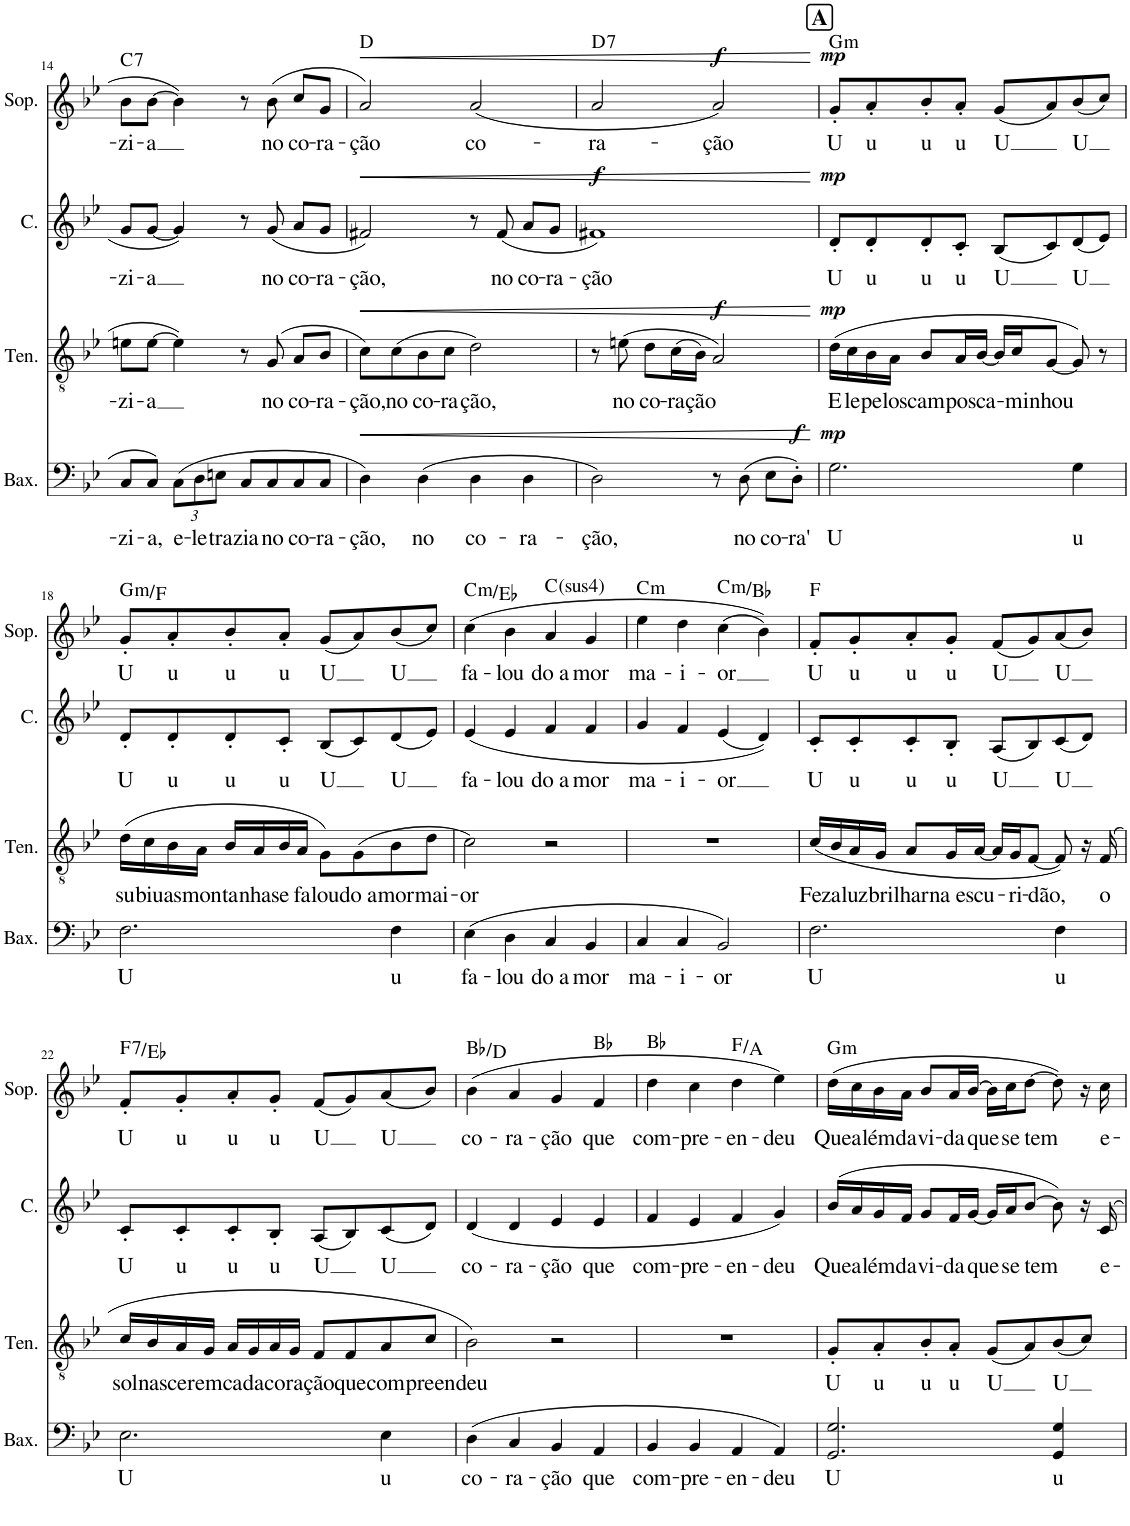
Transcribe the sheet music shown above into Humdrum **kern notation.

**kern	**text	**dynam	**kern	**text	**dynam	**kern	**text	**dynam	**kern	**text	**dynam	**harte
*part4	*part4	*part4	*part3	*part3	*part3	*part2	*part2	*part2	*part1	*part1	*part1	*part1
*staff4	*staff4	*staff4	*staff3	*staff3	*staff3	*staff2	*staff2	*staff2	*staff1	*staff1	*staff1	*
*I"Baixo	*	*	*I"Tenor	*	*	*I"Contralto	*	*	*I"Soprano	*	*	*
*I'Bax.	*	*	*I'Ten.	*	*	*I'C.	*	*	*I'Sop.	*	*	*
!!LO:PB:g=z
*clefF4	*	*	*clefGv2	*	*	*clefG2	*	*	*clefG2	*	*	*
*k[b-e-]	*	*	*k[b-e-]	*	*	*k[b-e-]	*	*	*k[b-e-]	*	*	*
*M4/4	*	*	*M4/4	*	*	*M4/4	*	*	*M4/4	*	*	*
=14	=14	=14	=14	=14	=14	=14	=14	=14	=14	=14	=14	=14
!	!LO:LY:b	!	!	!LO:LY:b	!	!	!LO:LY:b	!	!	!LO:LY:b	!	!LO:H:kt=7
8C/L	-zi-	.	8en\L	-zi-	.	8g/L	-zi-	.	8b-\L	-zi-	.	C:7
!	!LO:LY:b	!	!	!LO:LY:b	!	!	!LO:LY:b	!	!	!LO:LY:b	!	!
8C/J	-a,	.	[8e\J	-a	.	[8g/J	-a	.	[8b-\J	-a	.	.
*Xbrackettup	*	*	*	*	*	*	*	*	*	*	*	*
!	!LO:LY:b	!	!	!	!	!	!	!	!	!	!	!
(12C\L	e-	.	4e\]	.	.	4g/]	.	.	4b-\]	.	.	.
!	!LO:LY:b	!	!	!	!	!	!	!	!	!	!	!
12D\	-le	.	.	.	.	.	.	.	.	.	.	.
!	!LO:LY:b	!	!	!	!	!	!	!	!	!	!	!
12En\J	tra-	.	.	.	.	.	.	.	.	.	.	.
!	!LO:LY:b	!	!	!	!	!	!	!	!	!	!	!
8C/L	-zia	.	8r	.	.	8r	.	.	8r	.	.	.
!	!LO:LY:b	!	!	!LO:LY:b	!	!	!LO:LY:b	!	!	!LO:LY:b	!	!
8C/	no	.	(8G/	no	.	(8g/	no	.	(8b-\	no	.	.
!	!LO:LY:b	!	!	!LO:LY:b	!	!	!LO:LY:b	!	!	!LO:LY:b	!	!
8C/	co-	.	8A/L	co-	.	8a/L	co-	.	8cc/L	co-	.	.
!	!LO:LY:b	!	!	!LO:LY:b	!	!	!LO:LY:b	!	!	!LO:LY:b	!	!
8C/J	-ra-	.	8B-/J	-ra-	.	8g/J	-ra-	.	8g/J	-ra-	.	.
=15	=15	=15	=15	=15	=15	=15	=15	=15	=15	=15	=15	=15
!	!LO:LY:b	!LO:HP:b	!	!LO:LY:b	!LO:HP:b	!	!LO:LY:b	!LO:HP:b	!	!LO:LY:b	!LO:HP:b	!
4D\)	-ção,	<	8c\L)	-ção,	<	2f#X/)	-ção,	<	2a/)	-ção	<	D:maj
!	!	!	!	!LO:LY:b	!	!	!	!	!	!	!	!
.	.	.	(8c\	no	.	.	.	.	.	.	.	.
!	!LO:LY:b	!	!	!LO:LY:b	!	!	!	!	!	!	!	!
(4D\	no	.	8B-\	co-	.	.	.	.	.	.	.	.
!	!	!	!	!LO:LY:b	!	!	!	!	!	!	!	!
.	.	.	8c\J	-ra-	.	.	.	.	.	.	.	.
!	!LO:LY:b	!	!	!LO:LY:b	!	!	!	!	!	!LO:LY:b	!	!
4D\	co-	.	2d\)	-ção,	.	8r	.	.	(2a/	co-	.	.
!	!	!	!	!	!	!	!LO:LY:b	!	!	!	!	!
.	.	.	.	.	.	(8f#/	no	.	.	.	.	.
!	!LO:LY:b	!	!	!	!	!	!LO:LY:b	!	!	!	!	!
4D\	-ra-	.	.	.	.	8a/L	co-	.	.	.	.	.
!	!	!	!	!	!	!	!LO:LY:b	!	!	!	!	!
.	.	.	.	.	.	8g/J	-ra-	.	.	.	.	.
=16	=16	=16	=16	=16	=16	=16	=16	=16	=16	=16	=16	=16
!	!LO:LY:b	!	!	!	!	!	!LO:LY:b	!LO:DY:a	!	!LO:LY:b	!	!LO:H:kt=7
2D\)	-ção,	.	8r	.	.	1f#X)	-ção	f	2a/	-ra-	.	D:7
!	!	!	!	!LO:LY:b	!	!	!	!	!	!	!	!
.	.	.	(8en\	no	.	.	.	.	.	.	.	.
!	!	!	!	!LO:LY:b	!	!	!	!	!	!	!	!
.	.	.	8d\L	co-	.	.	.	.	.	.	.	.
!	!	!	!	!LO:LY:b	!	!	!	!	!	!	!	!
.	.	.	(16c\L	-ra-	.	.	.	.	.	.	.	.
!	!	!	!	!LO:LY:b	!	!	!	!	!	!	!	!
.	.	.	16B-\JJ)	-ção	.	.	.	.	.	.	.	.
!	!	!	!	!	!LO:DY:a	!	!	!	!	!LO:LY:b	!LO:DY:a	!
8r	.	.	2A/)	.	f	.	.	.	2a/)	-ção	f	.
!	!LO:LY:b	!	!	!	!	!	!	!	!	!	!	!
(8D\	no	.	.	.	.	.	.	.	.	.	.	.
!	!LO:LY:b	!	!	!	!	!	!	!	!	!	!	!
8E-\L	co-	.	.	.	.	.	.	.	.	.	.	.
!	!LO:LY:b	!LO:DY:a	!	!	!	!	!	!	!	!	!	!
8D'\J)	-ra'	f	.	.	.	.	.	.	.	.	.	.
.	.	[	.	.	[	.	.	[	.	.	[	.
!!LO:REH:place=s1:a:B:cj:fs=14:t=A
=17	=17	=17	=17	=17	=17	=17	=17	=17	=17	=17	=17	=17
!	!LO:LY:b	!LO:DY:a	!	!LO:LY:b	!LO:DY:a	!	!LO:LY:b	!LO:DY:a	!	!LO:LY:b	!LO:DY:a	!LO:H:kt=m
2.G\	U	mp	(16d\LL	E-	mp	8d'/L	U	mp	8g'/L	U	mp	G:min
!	!	!	!	!LO:LY:b	!	!	!	!	!	!	!	!
.	.	.	16c\	-le	.	.	.	.	.	.	.	.
!	!	!	!	!LO:LY:b	!	!	!LO:LY:b	!	!	!LO:LY:b	!	!
.	.	.	16B-\	pe-	.	8d'/	u	.	8a'/	u	.	.
!	!	!	!	!LO:LY:b	!	!	!	!	!	!	!	!
.	.	.	16A\JJ	-los	.	.	.	.	.	.	.	.
!	!	!	!	!LO:LY:b	!	!	!LO:LY:b	!	!	!LO:LY:b	!	!
.	.	.	8B-/L	cam-	.	8d'/	u	.	8b-'/	u	.	.
!	!	!	!	!LO:LY:b	!	!	!LO:LY:b	!	!	!LO:LY:b	!	!
.	.	.	16A/L	-pos	.	8c'/J	u	.	8a'/J	u	.	.
!	!	!	!	!LO:LY:b	!	!	!	!	!	!	!	!
.	.	.	[16B-/JJ	ca-	.	.	.	.	.	.	.	.
!	!	!	!	!	!	!	!LO:LY:b	!	!	!LO:LY:b	!	!
.	.	.	16B-/LL]	.	.	(8B-/L	U	.	(8g/L	U	.	.
!	!	!	!	!LO:LY:b	!	!	!	!	!	!	!	!
.	.	.	16c/J	-mi-	.	.	.	.	.	.	.	.
!	!	!	!	!LO:LY:b	!	!	!	!	!	!	!	!
.	.	.	[8G/J	-nhou	.	8c/)	.	.	8a/)	.	.	.
!	!LO:LY:b	!	!	!	!	!	!LO:LY:b	!	!	!LO:LY:b	!	!
4G\	u	.	8G/])	.	.	(8d/	U	.	(8b-/	U	.	.
.	.	.	8r	.	.	8e-/J)	.	.	8cc/J)	.	.	.
!!LO:LB:g=z
=18	=18	=18	=18	=18	=18	=18	=18	=18	=18	=18	=18	=18
!	!LO:LY:b	!	!	!LO:LY:b	!	!	!LO:LY:b	!	!	!LO:LY:b	!	!LO:H:kt=m
2.F\	U	.	(16d\LL	su-	.	8d'/L	U	.	8g'/L	U	.	G:min/b7
!	!	!	!	!LO:LY:b	!	!	!	!	!	!	!	!
.	.	.	16c\	-biu	.	.	.	.	.	.	.	.
!	!	!	!	!LO:LY:b	!	!	!LO:LY:b	!	!	!LO:LY:b	!	!
.	.	.	16B-\	as	.	8d'/	u	.	8a'/	u	.	.
!	!	!	!	!LO:LY:b	!	!	!	!	!	!	!	!
.	.	.	16A\JJ	mon-	.	.	.	.	.	.	.	.
!	!	!	!	!LO:LY:b	!	!	!LO:LY:b	!	!	!LO:LY:b	!	!
.	.	.	16B-/LL	-ta-	.	8d'/	u	.	8b-'/	u	.	.
!	!	!	!	!LO:LY:b	!	!	!	!	!	!	!	!
.	.	.	16A/	-nhas	.	.	.	.	.	.	.	.
!	!	!	!	!LO:LY:b	!	!	!LO:LY:b	!	!	!LO:LY:b	!	!
.	.	.	16B-/	e	.	8c'/J	u	.	8a'/J	u	.	.
!	!	!	!	!LO:LY:b	!	!	!	!	!	!	!	!
.	.	.	16A/JJ	fa-	.	.	.	.	.	.	.	.
!	!	!	!	!LO:LY:b	!	!	!LO:LY:b	!	!	!LO:LY:b	!	!
.	.	.	8G\L)	-lou	.	(8B-/L	U	.	(8g/L	U	.	.
!	!	!	!	!LO:LY:b	!	!	!	!	!	!	!	!
.	.	.	(8G\	do a-	.	8c/)	.	.	8a/)	.	.	.
!	!LO:LY:b	!	!	!LO:LY:b	!	!	!LO:LY:b	!	!	!LO:LY:b	!	!
4F\	u	.	8B-\	-mor	.	(8d/	U	.	(8b-/	U	.	.
!	!	!	!	!LO:LY:b	!	!	!	!	!	!	!	!
.	.	.	8d\J	mai-	.	8e-/J)	.	.	8cc/J)	.	.	.
=19	=19	=19	=19	=19	=19	=19	=19	=19	=19	=19	=19	=19
!	!LO:LY:b	!	!	!LO:LY:b	!	!	!LO:LY:b	!	!	!LO:LY:b	!	!LO:H:kt=m
(4E-\	fa-	.	2c\)	-or	.	(4e-/	fa-	.	(4cc\	fa-	.	C:min/b3
!	!LO:LY:b	!	!	!	!	!	!LO:LY:b	!	!	!LO:LY:b	!	!
4D\	-lou	.	.	.	.	4e-/	-lou	.	4b-\	-lou	.	.
!	!LO:LY:b	!	!	!	!	!	!LO:LY:b	!	!	!LO:LY:b	!	!LO:H:kt=4
4C/	do a-	.	2r	.	.	4f/	do a-	.	4a/	do a-	.	C:sus4
!	!LO:LY:b	!	!	!	!	!	!LO:LY:b	!	!	!LO:LY:b	!	!
4BB-/	-mor	.	.	.	.	4f/	-mor	.	4g/	-mor	.	.
=20	=20	=20	=20	=20	=20	=20	=20	=20	=20	=20	=20	=20
!	!LO:LY:b	!	!	!	!	!	!LO:LY:b	!	!	!LO:LY:b	!	!LO:H:kt=m
4C/	ma-	.	1r	.	.	4g/	ma-	.	4ee-\	ma-	.	C:min
!	!LO:LY:b	!	!	!	!	!	!LO:LY:b	!	!	!LO:LY:b	!	!
4C/	-i-	.	.	.	.	4f/	-i-	.	4dd\	-i-	.	.
!	!LO:LY:b	!	!	!	!	!	!LO:LY:b	!	!	!LO:LY:b	!	!LO:H:kt=m
2BB-/)	-or	.	.	.	.	(4e-/	-or	.	(4cc\	-or	.	C:min/b7
.	.	.	.	.	.	4d/))	.	.	4b-\))	.	.	.
=21	=21	=21	=21	=21	=21	=21	=21	=21	=21	=21	=21	=21
!	!LO:LY:b	!	!	!LO:LY:b	!	!	!LO:LY:b	!	!	!LO:LY:b	!	!
2.F\	U	.	(16c/LL	Fez	.	8c'/L	U	.	8f'/L	U	.	F:maj
!	!	!	!	!LO:LY:b	!	!	!	!	!	!	!	!
.	.	.	16B-/	a	.	.	.	.	.	.	.	.
!	!	!	!	!LO:LY:b	!	!	!LO:LY:b	!	!	!LO:LY:b	!	!
.	.	.	16A/	luz	.	8c'/	u	.	8g'/	u	.	.
!	!	!	!	!LO:LY:b	!	!	!	!	!	!	!	!
.	.	.	16G/JJ	bri-	.	.	.	.	.	.	.	.
!	!	!	!	!LO:LY:b	!	!	!LO:LY:b	!	!	!LO:LY:b	!	!
.	.	.	8A/L	-lhar	.	8c'/	u	.	8a'/	u	.	.
!	!	!	!	!LO:LY:b	!	!	!LO:LY:b	!	!	!LO:LY:b	!	!
.	.	.	16G/L	na es-	.	8B-'/J	u	.	8g'/J	u	.	.
!	!	!	!	!LO:LY:b	!	!	!	!	!	!	!	!
.	.	.	[16A/JJ	-cu-	.	.	.	.	.	.	.	.
!	!	!	!	!	!	!	!LO:LY:b	!	!	!LO:LY:b	!	!
.	.	.	16A/LL]	.	.	(8A/L	U	.	(8f/L	U	.	.
!	!	!	!	!LO:LY:b	!	!	!	!	!	!	!	!
.	.	.	16G/J	-ri-	.	.	.	.	.	.	.	.
!	!	!	!	!LO:LY:b	!	!	!	!	!	!	!	!
.	.	.	[8F/J	-dão,	.	8B-/)	.	.	8g/)	.	.	.
!	!LO:LY:b	!	!	!	!	!	!LO:LY:b	!	!	!LO:LY:b	!	!
4F\	u	.	8F/])	.	.	(8c/	U	.	(8a/	U	.	.
.	.	.	16r	.	.	8d/J)	.	.	8b-/J)	.	.	.
!	!	!	!	!LO:LY:b	!	!	!	!	!	!	!	!
.	.	.	(16F/	o	.	.	.	.	.	.	.	.
!!LO:LB:g=z
=22	=22	=22	=22	=22	=22	=22	=22	=22	=22	=22	=22	=22
!	!LO:LY:b	!	!	!LO:LY:b	!	!	!LO:LY:b	!	!	!LO:LY:b	!	!LO:H:kt=7
2.E-\	U	.	16c/LL	sol	.	8c'/L	U	.	8f'/L	U	.	F:7/b7
!	!	!	!	!LO:LY:b	!	!	!	!	!	!	!	!
.	.	.	16B-/	nas-	.	.	.	.	.	.	.	.
!	!	!	!	!LO:LY:b	!	!	!LO:LY:b	!	!	!LO:LY:b	!	!
.	.	.	16A/	-cer	.	8c'/	u	.	8g'/	u	.	.
!	!	!	!	!LO:LY:b	!	!	!	!	!	!	!	!
.	.	.	16G/JJ	em	.	.	.	.	.	.	.	.
!	!	!	!	!LO:LY:b	!	!	!LO:LY:b	!	!	!LO:LY:b	!	!
.	.	.	16A/LL	ca-	.	8c'/	u	.	8a'/	u	.	.
!	!	!	!	!LO:LY:b	!	!	!	!	!	!	!	!
.	.	.	16G/	-da	.	.	.	.	.	.	.	.
!	!	!	!	!LO:LY:b	!	!	!LO:LY:b	!	!	!LO:LY:b	!	!
.	.	.	16A/	co-	.	8B-'/J	u	.	8g'/J	u	.	.
!	!	!	!	!LO:LY:b	!	!	!	!	!	!	!	!
.	.	.	16G/JJ	-ra-	.	.	.	.	.	.	.	.
!	!	!	!	!LO:LY:b	!	!	!LO:LY:b	!	!	!LO:LY:b	!	!
.	.	.	8F/L	-ção	.	(8A/L	U	.	(8f/L	U	.	.
!	!	!	!	!LO:LY:b	!	!	!	!	!	!	!	!
.	.	.	8F/	que	.	8B-/)	.	.	8g/)	.	.	.
!	!LO:LY:b	!	!	!LO:LY:b	!	!	!LO:LY:b	!	!	!LO:LY:b	!	!
4E-\	u	.	8A/	com-	.	(8c/	U	.	(8a/	U	.	.
!	!	!	!	!LO:LY:b	!	!	!	!	!	!	!	!
.	.	.	8c/J	-preen-	.	8d/J)	.	.	8b-/J)	.	.	.
=23	=23	=23	=23	=23	=23	=23	=23	=23	=23	=23	=23	=23
!	!LO:LY:b	!	!	!LO:LY:b	!	!	!LO:LY:b	!	!	!LO:LY:b	!	!
(4D\	co-	.	2B-\)	-deu	.	(4d/	co-	.	(4b-\	co-	.	Bb:maj/3
!	!LO:LY:b	!	!	!	!	!	!LO:LY:b	!	!	!LO:LY:b	!	!
4C/	-ra-	.	.	.	.	4d/	-ra-	.	4a/	-ra-	.	.
!	!LO:LY:b	!	!	!	!	!	!LO:LY:b	!	!	!LO:LY:b	!	!
4BB-/	-ção	.	2r	.	.	4e-/	-ção	.	4g/	-ção	.	.
!	!LO:LY:b	!	!	!	!	!	!LO:LY:b	!	!	!LO:LY:b	!	!
4AA/	que	.	.	.	.	4e-/	que	.	4f/	que	.	Bb:maj
=24	=24	=24	=24	=24	=24	=24	=24	=24	=24	=24	=24	=24
!	!LO:LY:b	!	!	!	!	!	!LO:LY:b	!	!	!LO:LY:b	!	!
4BB-/	com-	.	1r	.	.	4f/	com-	.	4dd\	com-	.	Bb:maj
!	!LO:LY:b	!	!	!	!	!	!LO:LY:b	!	!	!LO:LY:b	!	!
4BB-/	-pre-	.	.	.	.	4e-/	-pre-	.	4cc\	-pre-	.	.
!	!LO:LY:b	!	!	!	!	!	!LO:LY:b	!	!	!LO:LY:b	!	!
4AA/	-en-	.	.	.	.	4f/	-en-	.	4dd\	-en-	.	F:maj/3
!	!LO:LY:b	!	!	!	!	!	!LO:LY:b	!	!	!LO:LY:b	!	!
4AA/)	-deu	.	.	.	.	4g/)	-deu	.	4ee-\)	-deu	.	.
=25	=25	=25	=25	=25	=25	=25	=25	=25	=25	=25	=25	=25
!	!LO:LY:b	!	!	!LO:LY:b	!	!	!LO:LY:b	!	!	!LO:LY:b	!	!LO:H:kt=m
2.GG/ 2.G/	U	.	8G'/L	U	.	(16b-/LL	Que	.	(16dd\LL	Que	.	G:min
!	!	!	!	!	!	!	!LO:LY:b	!	!	!LO:LY:b	!	!
.	.	.	.	.	.	16a/	a-	.	16cc\	a-	.	.
!	!	!	!	!LO:LY:b	!	!	!LO:LY:b	!	!	!LO:LY:b	!	!
.	.	.	8A'/	u	.	16g/	-lém	.	16b-\	-lém	.	.
!	!	!	!	!	!	!	!LO:LY:b	!	!	!LO:LY:b	!	!
.	.	.	.	.	.	16f/JJ	da	.	16a\JJ	da	.	.
!	!	!	!	!LO:LY:b	!	!	!LO:LY:b	!	!	!LO:LY:b	!	!
.	.	.	8B-'/	u	.	8g/L	vi-	.	8b-/L	vi-	.	.
!	!	!	!	!LO:LY:b	!	!	!LO:LY:b	!	!	!LO:LY:b	!	!
.	.	.	8A'/J	u	.	16f/L	-da	.	16a/L	-da	.	.
!	!	!	!	!	!	!	!LO:LY:b	!	!	!LO:LY:b	!	!
.	.	.	.	.	.	[16g/JJ	que	.	[16b-/JJ	que	.	.
!	!	!	!	!LO:LY:b	!	!	!	!	!	!	!	!
.	.	.	(8G/L	U	.	16g/LL]	.	.	16b-\LL]	.	.	.
!	!	!	!	!	!	!	!LO:LY:b	!	!	!LO:LY:b	!	!
.	.	.	.	.	.	16a/J	se	.	16cc\J	se	.	.
!	!	!	!	!	!	!	!LO:LY:b	!	!	!LO:LY:b	!	!
.	.	.	8A/)	.	.	[8b-/J	tem	.	[8dd\J	tem	.	.
!	!LO:LY:b	!	!	!LO:LY:b	!	!	!	!	!	!	!	!
4GG/ 4G/	u	.	(8B-/	U	.	8b-\])	.	.	8dd\])	.	.	.
.	.	.	8c/J)	.	.	16r	.	.	16r	.	.	.
!	!	!	!	!	!	!	!LO:LY:b	!	!	!LO:LY:b	!	!
.	.	.	.	.	.	16c/	e-	.	16cc\	e-	.	.
=	=	=	=	=	=	=	=	=	=	=	=	=
*-	*-	*-	*-	*-	*-	*-	*-	*-	*-	*-	*-	*-
